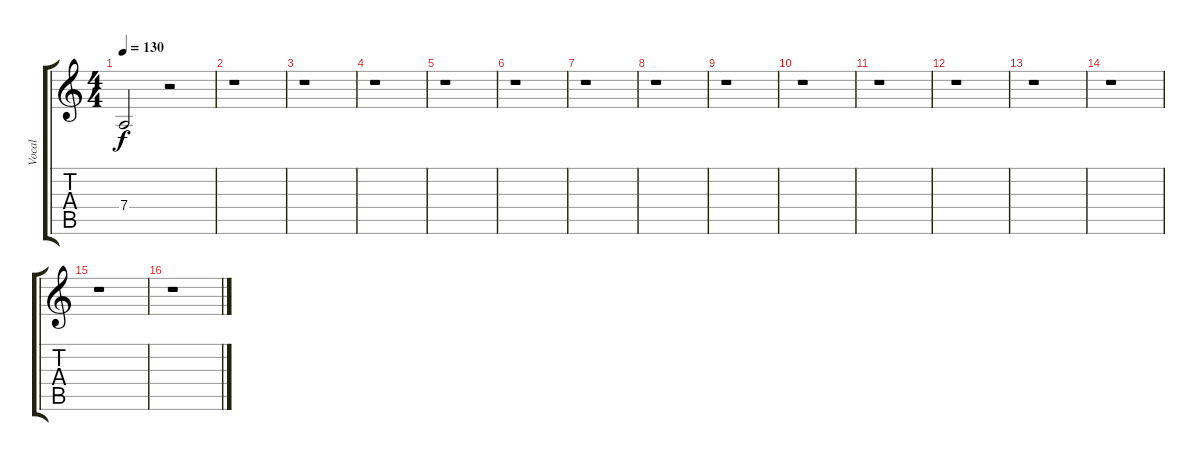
\track ("Vocal" "Vocal") {instrument violin}
\staff {score tabs}
\tuning (E4 B3 G3 D3 A2 E2) {hide}
\ts (4 4)
\tempo 130
\clef g2
\ks c
7.4{t}.2{dy f} r.2 |
r.1 |
r.1 |
r.1 |
r.1 |
r.1 |
r.1 |
r.1 |
r.1 |
r.1 |
r.1 |
r.1 |
r.1 |
r.1 |
r.1 |
r.1
